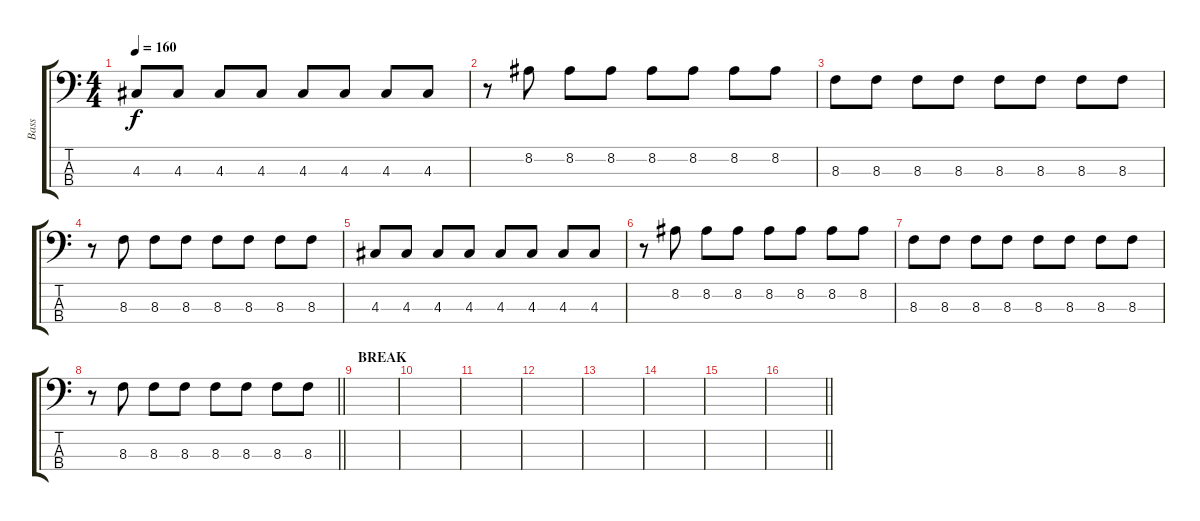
\track ("Bass" "Bass") {instrument electricbassfinger}
\staff {score tabs}
\tuning (G2 D2 A1 E1) {hide}
\ts (4 4)
\tempo 160
\clef f4
\ks c
4.3.8{dy f} 4.3.8 4.3.8 4.3.8 4.3.8 4.3.8 4.3.8 4.3.8 |
r.8 8.2.8 8.2.8 8.2.8 8.2.8 8.2.8 8.2.8 8.2.8 |
8.3.8 8.3.8 8.3.8 8.3.8 8.3.8 8.3.8 8.3.8 8.3.8 |
r.8 8.3.8 8.3.8 8.3.8 8.3.8 8.3.8 8.3.8 8.3.8 |
4.3.8 4.3.8 4.3.8 4.3.8 4.3.8 4.3.8 4.3.8 4.3.8 |
r.8 8.2.8 8.2.8 8.2.8 8.2.8 8.2.8 8.2.8 8.2.8 |
8.3.8 8.3.8 8.3.8 8.3.8 8.3.8 8.3.8 8.3.8 8.3.8 |
\barLineRight lightlight
r.8 8.3.8 8.3.8 8.3.8 8.3.8 8.3.8 8.3.8 8.3.8 |
\section ("" "BREAK")
|
|
|
|
|
|
|
\barLineRight lightlight
